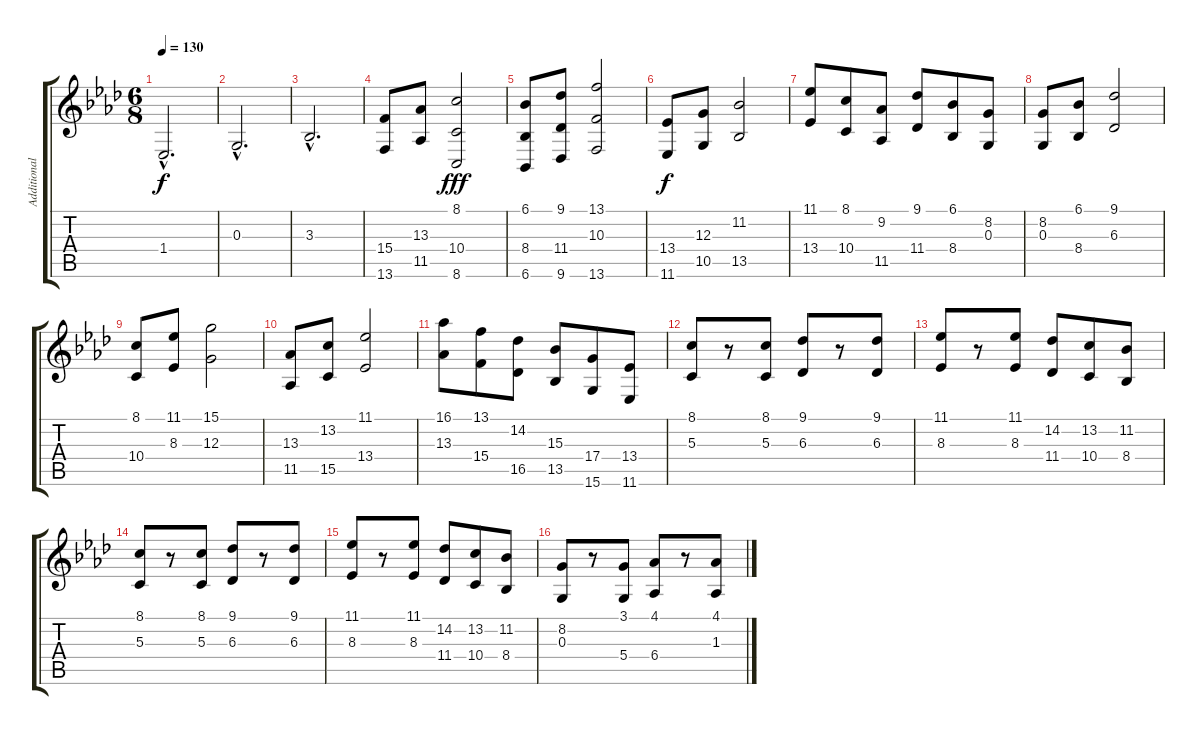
\track ("Additional Strings" "Additional") {instrument stringensemble1}
\staff {score tabs}
\tuning (E4 B3 G3 D3 A2 E2) {hide}
\ts (6 8)
\tempo 130
\clef g2
\ks ab
1.4{hac}.2{d dy f} |
0.3{hac}.2{d} |
3.3{hac}.2{d} |
(15.4 13.6).8 (13.3 11.5).8 (8.1 10.4 8.6).2{dy fff} |
(6.1 8.4 6.6).8 (9.1 11.4 9.6).8 (13.1 10.3 13.6).2 |
(13.4 11.6).8{dy f} (12.3 10.5).8 (11.2 13.5).2 |
(11.1 13.4).8 (8.1 10.4).8 (9.2 11.5).8 (9.1 11.4).8 (6.1 8.4).8 (8.2 0.3).8 |
(8.2 0.3).8 (6.1 8.4).8 (9.1 6.3).2 |
(8.1 10.4).8 (11.1 8.3).8 (15.1 12.3).2 |
(13.3 11.5).8 (13.2 15.5).8 (11.1 13.4).2 |
(16.1 13.3).8 (13.1 15.4).8 (14.2 16.5).8 (15.3 13.5).8 (17.4 15.6).8 (13.4 11.6).8 |
(8.1 5.3).8 r.8 (8.1 5.3).8 (9.1 6.3).8 r.8 (9.1 6.3).8 |
(11.1 8.3).8 r.8 (11.1 8.3).8 (14.2 11.4).8 (13.2 10.4).8 (11.2 8.4).8 |
(8.1 5.3).8 r.8 (8.1 5.3).8 (9.1 6.3).8 r.8 (9.1 6.3).8 |
(11.1 8.3).8 r.8 (11.1 8.3).8 (14.2 11.4).8 (13.2 10.4).8 (11.2 8.4).8 |
(8.2 0.3).8 r.8 (3.1 5.4).8 (4.1 6.4).8 r.8 (4.1 1.3).8
